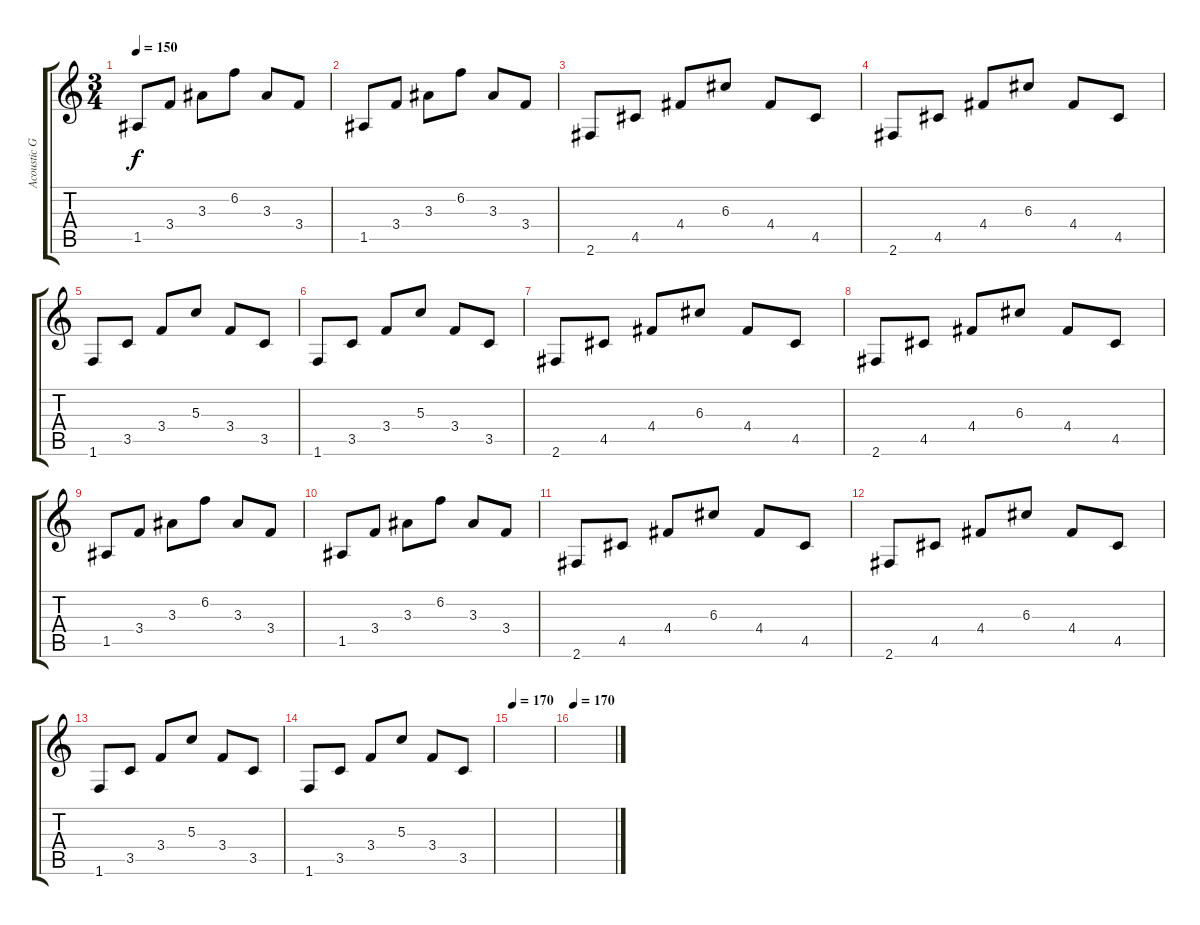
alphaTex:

\track ("Acoustic Guitar I" "Acoustic G") {instrument acousticguitarsteel}
\staff {score tabs}
\tuning (E4 B3 G3 D3 A2 E2) {hide}
\ts (3 4)
\tempo 150
\clef g2
\ks c
1.5.8{dy f} 3.4.8 3.3.8 6.2.8 3.3.8 3.4.8 |
1.5.8 3.4.8 3.3.8 6.2.8 3.3.8 3.4.8 |
2.6.8 4.5.8 4.4.8 6.3.8 4.4.8 4.5.8 |
2.6.8 4.5.8 4.4.8 6.3.8 4.4.8 4.5.8 |
1.6.8 3.5.8 3.4.8 5.3.8 3.4.8 3.5.8 |
1.6.8 3.5.8 3.4.8 5.3.8 3.4.8 3.5.8 |
2.6.8 4.5.8 4.4.8 6.3.8 4.4.8 4.5.8 |
2.6.8 4.5.8 4.4.8 6.3.8 4.4.8 4.5.8 |
1.5.8 3.4.8 3.3.8 6.2.8 3.3.8 3.4.8 |
1.5.8 3.4.8 3.3.8 6.2.8 3.3.8 3.4.8 |
2.6.8 4.5.8 4.4.8 6.3.8 4.4.8 4.5.8 |
2.6.8 4.5.8 4.4.8 6.3.8 4.4.8 4.5.8 |
1.6.8 3.5.8 3.4.8 5.3.8 3.4.8 3.5.8 |
1.6.8 3.5.8 3.4.8 5.3.8 3.4.8 3.5.8 |
\tempo 170
|
\tempo 170
